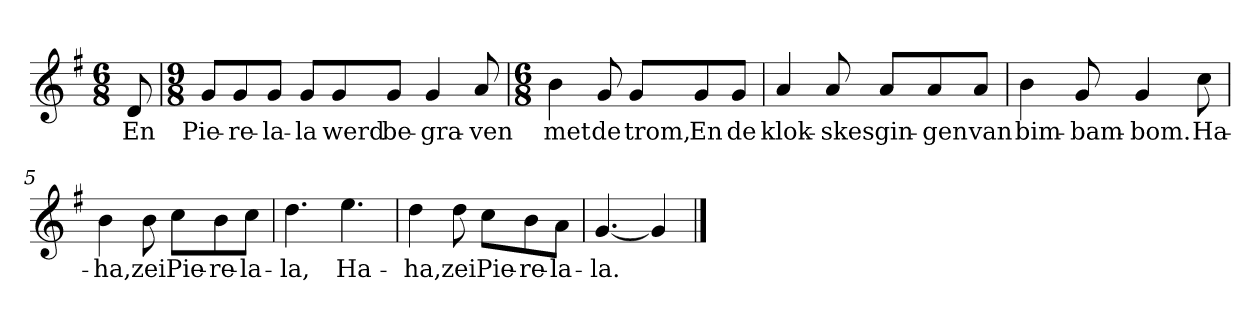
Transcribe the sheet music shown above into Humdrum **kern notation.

**kern	**text
*part1	*part1
*staff1	*staff1
*clefG2	*
*k[f#]	*
*G:	*
*M6/8	*
*MM120	*
=	=
8d	En
=1	=1
*M9/8	*
8g/L	Pie-
8g/	-re-
8g/J	-la-
8g/L	-la
8g/	werd
8g/J	be-
4g	-gra-
8a	-ven
=2	=2
*M6/8	*
4b	met
8g	de
8g/L	trom,
8g/	En
8g/J	de
=3	=3
4a	klok-
8a	-skes
8a/L	gin-
8a/	-gen
8a/J	van
=4	=4
4b	bim-
8g	-bam-
4g	-bom.
8cc	Ha-
=5	=5
4b	-ha,
8b	zei
8cc\L	Pie-
8b\	-re-
8cc\J	-la-
=6	=6
4.dd	-la,
4.ee	Ha-
=7	=7
4dd	-ha,
8dd	zei
8cc\L	Pie-
8b\	-re-
8a\J	-la-
=8	=8
[4.g	-la.
4g]	.
==	==
*-	*-
